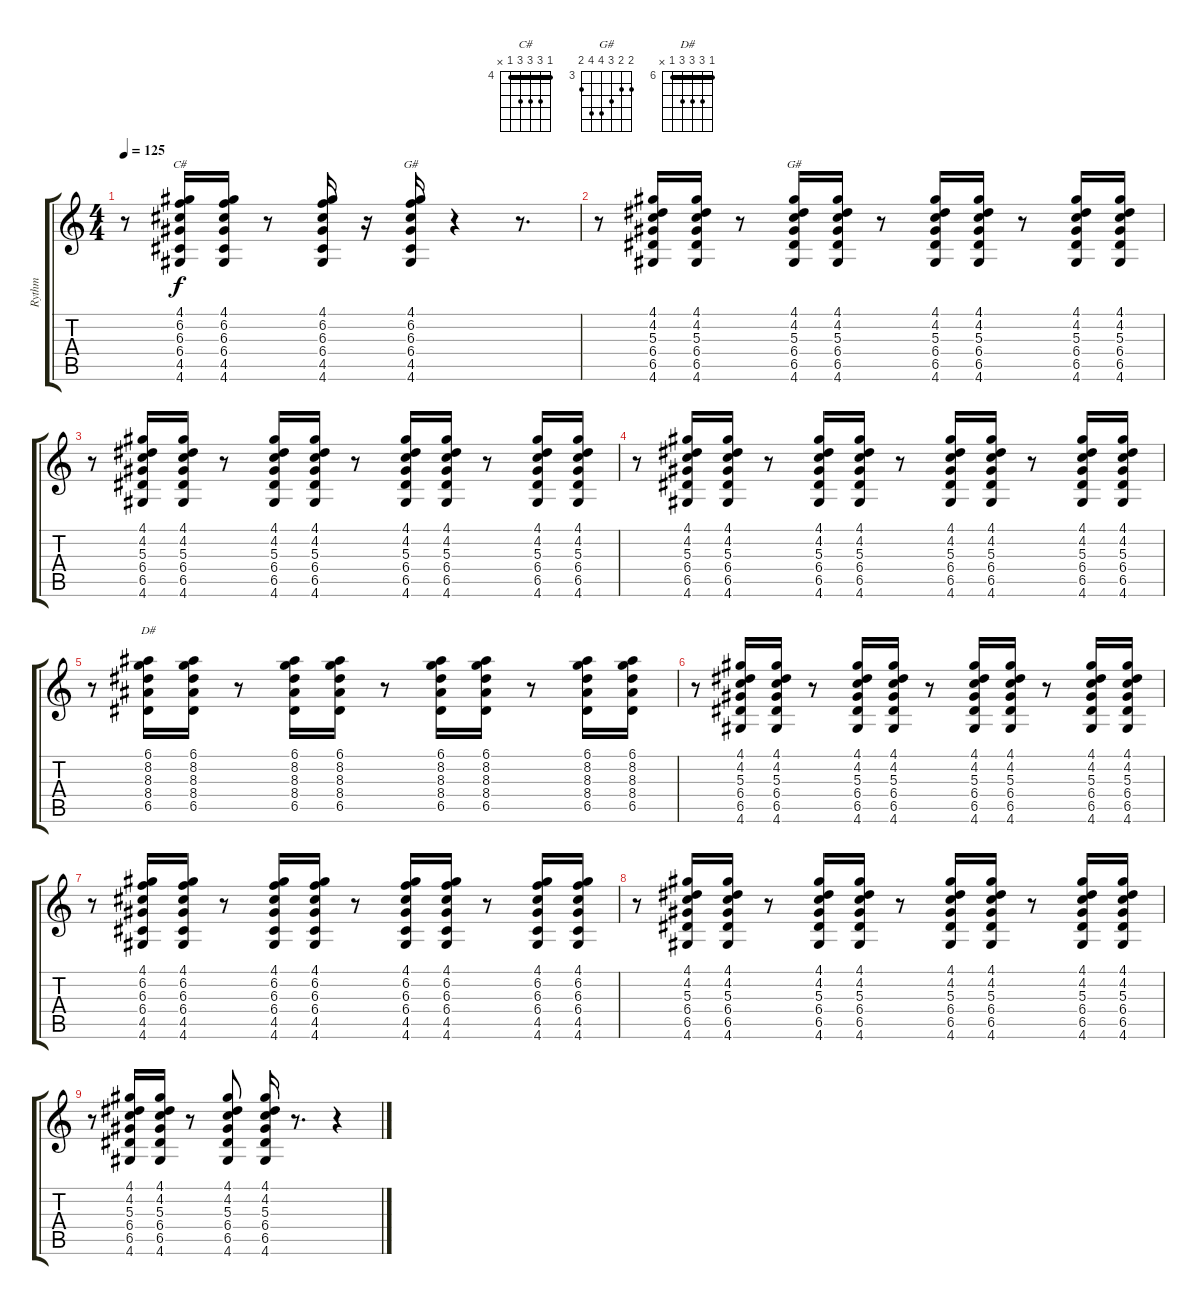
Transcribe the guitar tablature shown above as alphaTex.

\track ("Rythm" "Rythm") {instrument acousticguitarnylon}
\staff {score tabs}
\tuning (E4 B3 G3 D3 A2 E2) {hide}
\chord ("C#" 4 6 6 6 4 x) {firstfret 4 barre 4}
\chord ("G#" 4 4 5 6 6 4) {firstfret 4 barre 4}
\chord ("G#" 4 4 5 6 6 4) {firstfret 3}
\chord ("D#" 6 8 8 8 6 x) {firstfret 6 barre 6}
\ts (4 4)
\tempo 125
\clef g2
\ks c
r.8{dy f} (4.1 6.2 6.3 6.4 4.5 4.6).16{ch "C#"} (4.1 6.2 6.3 6.4 4.5 4.6).16 r.8 (4.1 6.2 6.3 6.4 4.5 4.6).16 r.16 (4.1 6.2 6.3 6.4 4.5 4.6).16{ch "G#"} r.4 r.8{d} |
r.8 (4.1 4.2 5.3 6.4 6.5 4.6).16 (4.1 4.2 5.3 6.4 6.5 4.6).16 r.8 (4.1 4.2 5.3 6.4 6.5 4.6).16{ch "G#"} (4.1 4.2 5.3 6.4 6.5 4.6).16 r.8 (4.1 4.2 5.3 6.4 6.5 4.6).16 (4.1 4.2 5.3 6.4 6.5 4.6).16 r.8 (4.1 4.2 5.3 6.4 6.5 4.6).16 (4.1 4.2 5.3 6.4 6.5 4.6).16 |
r.8 (4.1 4.2 5.3 6.4 6.5 4.6).16 (4.1 4.2 5.3 6.4 6.5 4.6).16 r.8 (4.1 4.2 5.3 6.4 6.5 4.6).16 (4.1 4.2 5.3 6.4 6.5 4.6).16 r.8 (4.1 4.2 5.3 6.4 6.5 4.6).16 (4.1 4.2 5.3 6.4 6.5 4.6).16 r.8 (4.1 4.2 5.3 6.4 6.5 4.6).16 (4.1 4.2 5.3 6.4 6.5 4.6).16 |
r.8 (4.1 4.2 5.3 6.4 6.5 4.6).16 (4.1 4.2 5.3 6.4 6.5 4.6).16 r.8 (4.1 4.2 5.3 6.4 6.5 4.6).16 (4.1 4.2 5.3 6.4 6.5 4.6).16 r.8 (4.1 4.2 5.3 6.4 6.5 4.6).16 (4.1 4.2 5.3 6.4 6.5 4.6).16 r.8 (4.1 4.2 5.3 6.4 6.5 4.6).16 (4.1 4.2 5.3 6.4 6.5 4.6).16 |
r.8 (6.1 8.2 8.3 8.4 6.5).16{ch "D#"} (6.1 8.2 8.3 8.4 6.5).16 r.8 (6.1 8.2 8.3 8.4 6.5).16 (6.1 8.2 8.3 8.4 6.5).16 r.8 (6.1 8.2 8.3 8.4 6.5).16 (6.1 8.2 8.3 8.4 6.5).16 r.8 (6.1 8.2 8.3 8.4 6.5).16 (6.1 8.2 8.3 8.4 6.5).16 |
r.8 (4.1 4.2 5.3 6.4 6.5 4.6).16 (4.1 4.2 5.3 6.4 6.5 4.6).16 r.8 (4.1 4.2 5.3 6.4 6.5 4.6).16 (4.1 4.2 5.3 6.4 6.5 4.6).16 r.8 (4.1 4.2 5.3 6.4 6.5 4.6).16 (4.1 4.2 5.3 6.4 6.5 4.6).16 r.8 (4.1 4.2 5.3 6.4 6.5 4.6).16 (4.1 4.2 5.3 6.4 6.5 4.6).16 |
r.8 (4.1 6.2 6.3 6.4 4.5 4.6).16 (4.1 6.2 6.3 6.4 4.5 4.6).16 r.8 (4.1 6.2 6.3 6.4 4.5 4.6).16 (4.1 6.2 6.3 6.4 4.5 4.6).16 r.8 (4.1 6.2 6.3 6.4 4.5 4.6).16 (4.1 6.2 6.3 6.4 4.5 4.6).16 r.8 (4.1 6.2 6.3 6.4 4.5 4.6).16 (4.1 6.2 6.3 6.4 4.5 4.6).16 |
r.8 (4.1 4.2 5.3 6.4 6.5 4.6).16 (4.1 4.2 5.3 6.4 6.5 4.6).16 r.8 (4.1 4.2 5.3 6.4 6.5 4.6).16 (4.1 4.2 5.3 6.4 6.5 4.6).16 r.8 (4.1 4.2 5.3 6.4 6.5 4.6).16 (4.1 4.2 5.3 6.4 6.5 4.6).16 r.8 (4.1 4.2 5.3 6.4 6.5 4.6).16 (4.1 4.2 5.3 6.4 6.5 4.6).16 |
r.8 (4.1 4.2 5.3 6.4 6.5 4.6).16 (4.1 4.2 5.3 6.4 6.5 4.6).16 r.8 (4.1 4.2 5.3 6.4 6.5 4.6).8 (4.1 4.2 5.3 6.4 6.5 4.6).16{volume 13} r.8{d} r.4
